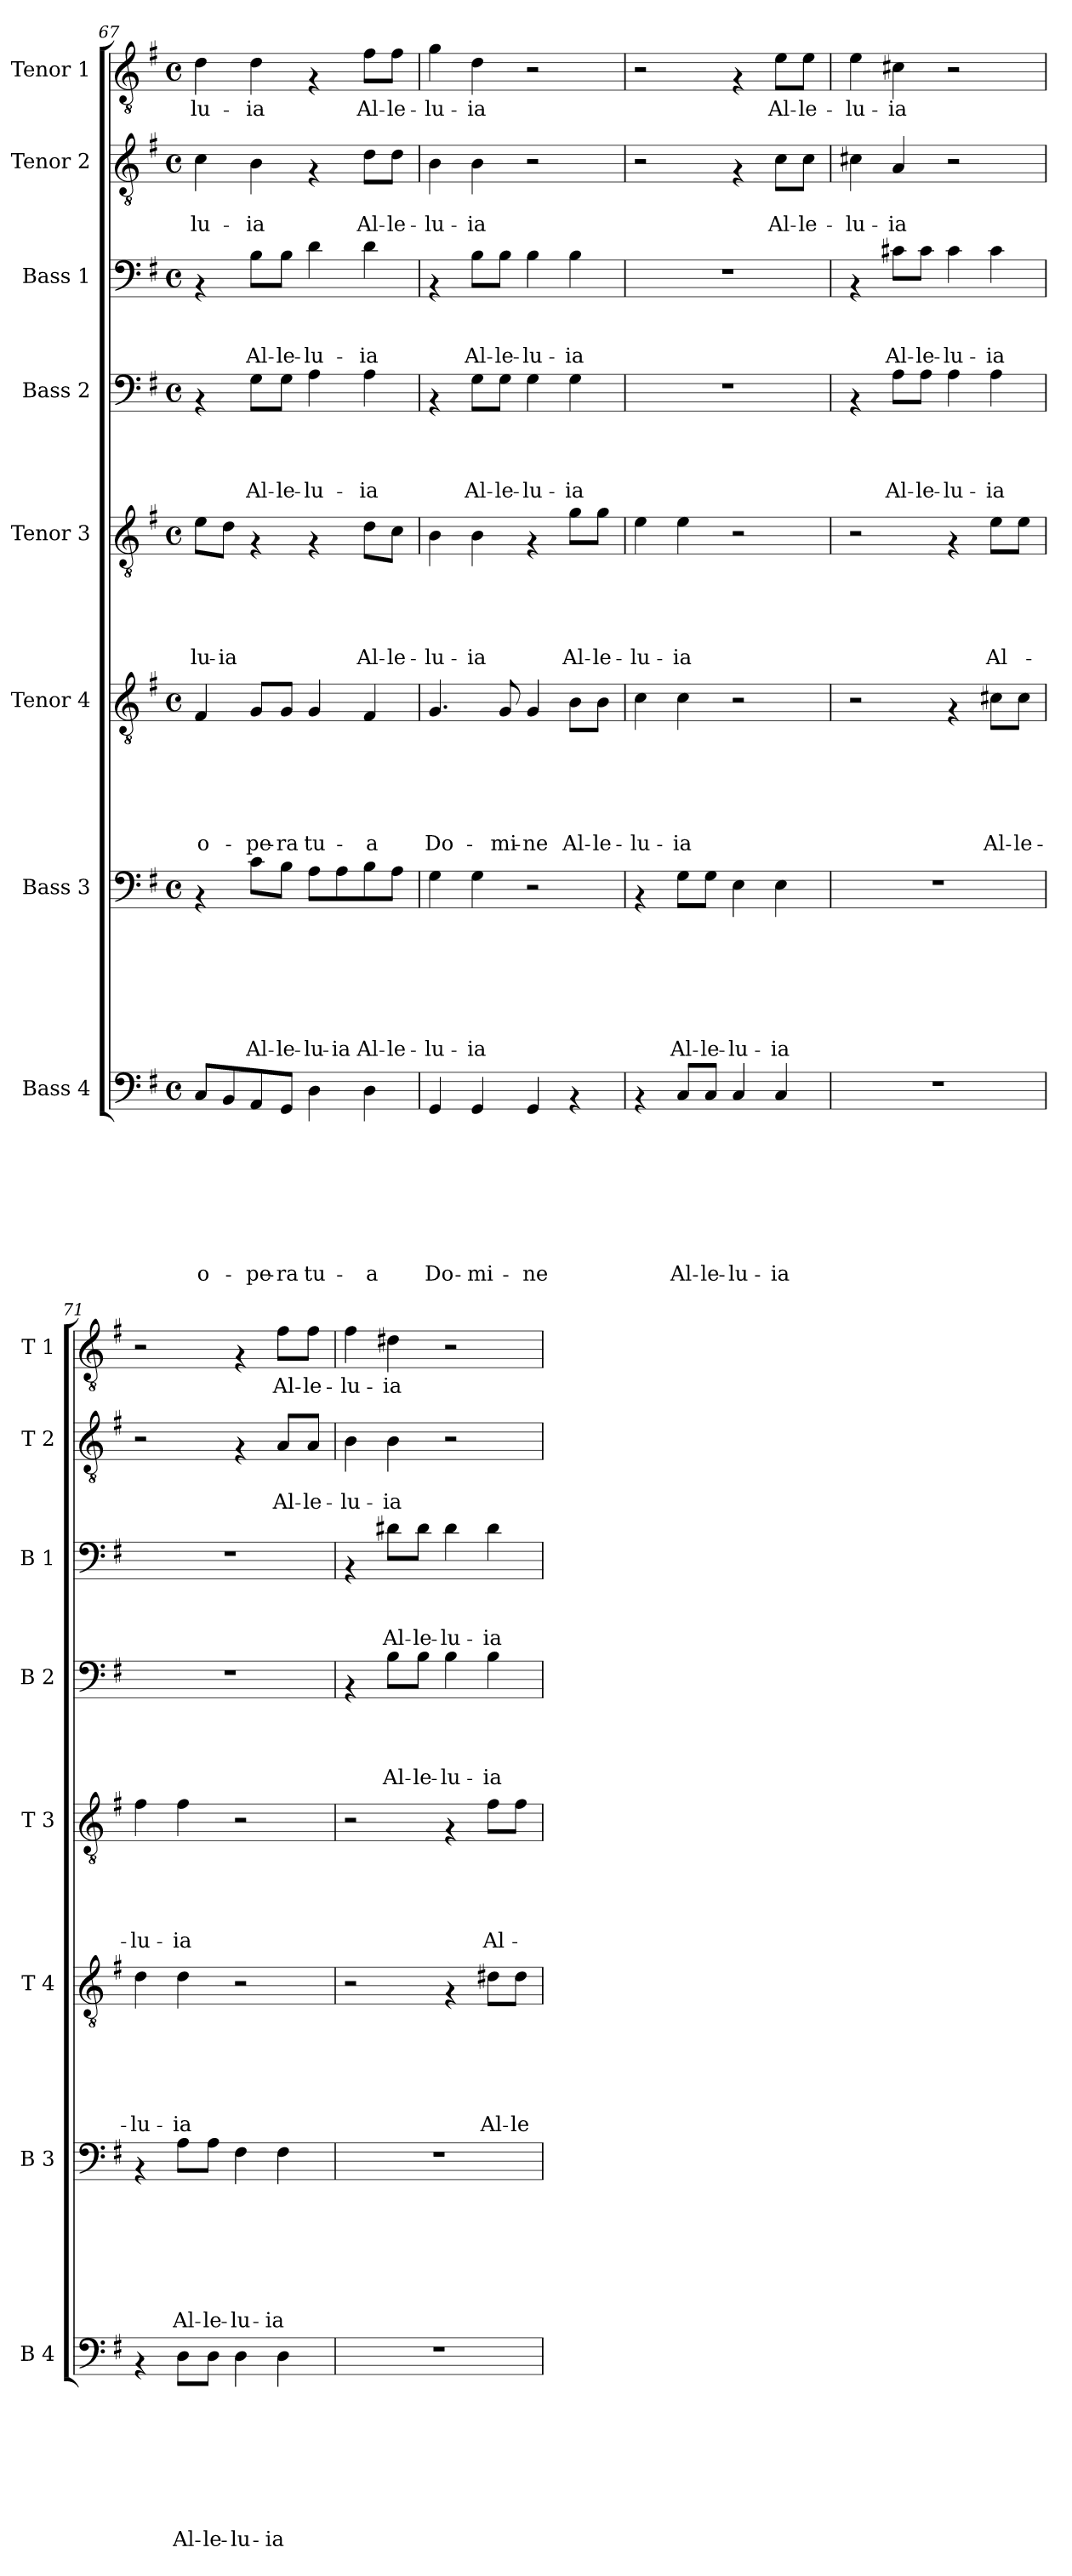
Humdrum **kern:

**kern	**text	**text	**text	**text	**text	**text	**text	**text	**kern	**text	**text	**text	**text	**text	**text	**text	**kern	**text	**text	**text	**text	**text	**text	**kern	**text	**text	**text	**text	**text	**kern	**text	**text	**text	**text	**kern	**text	**text	**text	**kern	**text	**text	**kern	**text
*part8	*part8	*part8	*part8	*part8	*part8	*part8	*part8	*part8	*part7	*part7	*part7	*part7	*part7	*part7	*part7	*part7	*part6	*part6	*part6	*part6	*part6	*part6	*part6	*part5	*part5	*part5	*part5	*part5	*part5	*part4	*part4	*part4	*part4	*part4	*part3	*part3	*part3	*part3	*part2	*part2	*part2	*part1	*part1
*staff8	*staff8	*staff8	*staff8	*staff8	*staff8	*staff8	*staff8	*staff8	*staff7	*staff7	*staff7	*staff7	*staff7	*staff7	*staff7	*staff7	*staff6	*staff6	*staff6	*staff6	*staff6	*staff6	*staff6	*staff5	*staff5	*staff5	*staff5	*staff5	*staff5	*staff4	*staff4	*staff4	*staff4	*staff4	*staff3	*staff3	*staff3	*staff3	*staff2	*staff2	*staff2	*staff1	*staff1
*I"Bass 4	*	*	*	*	*	*	*	*	*I"Bass 3	*	*	*	*	*	*	*	*I"Tenor 4	*	*	*	*	*	*	*I"Tenor 3	*	*	*	*	*	*I"Bass 2	*	*	*	*	*I"Bass 1	*	*	*	*I"Tenor 2	*	*	*I"Tenor 1	*
*I'B 4	*	*	*	*	*	*	*	*	*I'B 3	*	*	*	*	*	*	*	*I'T 4	*	*	*	*	*	*	*I'T 3	*	*	*	*	*	*I'B 2	*	*	*	*	*I'B 1	*	*	*	*I'T 2	*	*	*I'T 1	*
!!LO:PB:g=z
*clefF4	*	*	*	*	*	*	*	*	*clefF4	*	*	*	*	*	*	*	*clefGv2	*	*	*	*	*	*	*clefGv2	*	*	*	*	*	*clefF4	*	*	*	*	*clefF4	*	*	*	*clefGv2	*	*	*clefGv2	*
*k[f#]	*	*	*	*	*	*	*	*	*k[f#]	*	*	*	*	*	*	*	*k[f#]	*	*	*	*	*	*	*k[f#]	*	*	*	*	*	*k[f#]	*	*	*	*	*k[f#]	*	*	*	*k[f#]	*	*	*k[f#]	*
*G:	*	*	*	*	*	*	*	*	*G:	*	*	*	*	*	*	*	*G:	*	*	*	*	*	*	*G:	*	*	*	*	*	*G:	*	*	*	*	*G:	*	*	*	*G:	*	*	*G:	*
*M4/4	*	*	*	*	*	*	*	*	*M4/4	*	*	*	*	*	*	*	*M4/4	*	*	*	*	*	*	*M4/4	*	*	*	*	*	*M4/4	*	*	*	*	*M4/4	*	*	*	*M4/4	*	*	*M4/4	*
*met(c)	*	*	*	*	*	*	*	*	*met(c)	*	*	*	*	*	*	*	*met(c)	*	*	*	*	*	*	*met(c)	*	*	*	*	*	*met(c)	*	*	*	*	*met(c)	*	*	*	*met(c)	*	*	*met(c)	*
=67	=67	=67	=67	=67	=67	=67	=67	=67	=67	=67	=67	=67	=67	=67	=67	=67	=67	=67	=67	=67	=67	=67	=67	=67	=67	=67	=67	=67	=67	=67	=67	=67	=67	=67	=67	=67	=67	=67	=67	=67	=67	=67	=67
!	!	!	!	!	!	!	!	!LO:LY:b	!	!	!	!	!	!	!	!	!	!	!	!	!	!	!LO:LY:b	!	!	!	!	!	!LO:LY:b	!	!	!	!	!	!	!	!	!	!	!	!LO:LY:b	!	!LO:LY:b
8C/L	.	.	.	.	.	.	.	o-	4rAA	.	.	.	.	.	.	.	4F#/	.	.	.	.	.	o-	8e\L	.	.	.	.	-lu-	4rAA	.	.	.	.	4rAA	.	.	.	4c\	.	-lu-	4d\	-lu-
!	!	!	!	!	!	!	!	!	!	!	!	!	!	!	!	!	!	!	!	!	!	!	!	!	!	!	!	!	!LO:LY:b	!	!	!	!	!	!	!	!	!	!	!	!	!	!
8BB/	.	.	.	.	.	.	.	.	.	.	.	.	.	.	.	.	.	.	.	.	.	.	.	8d\J	.	.	.	.	-ia	.	.	.	.	.	.	.	.	.	.	.	.	.	.
!	!	!	!	!	!	!	!	!LO:LY:b	!	!	!	!	!	!	!	!LO:LY:b	!	!	!	!	!	!	!LO:LY:b	!	!	!	!	!	!	!	!	!	!	!LO:LY:b	!	!	!	!LO:LY:b	!	!	!LO:LY:b	!	!LO:LY:b
8AA/	.	.	.	.	.	.	.	-pe-	8c\L	.	.	.	.	.	.	Al-	8G/L	.	.	.	.	.	-pe-	4rF	.	.	.	.	.	8G\L	.	.	.	Al-	8B\L	.	.	Al-	4B\	.	-ia	4d\	-ia
!	!	!	!	!	!	!	!	!LO:LY:b	!	!	!	!	!	!	!	!LO:LY:b	!	!	!	!	!	!	!LO:LY:b	!	!	!	!	!	!	!	!	!	!	!LO:LY:b	!	!	!	!LO:LY:b	!	!	!	!	!
8GG/J	.	.	.	.	.	.	.	-ra	8B\J	.	.	.	.	.	.	-le-	8G/J	.	.	.	.	.	-ra	.	.	.	.	.	.	8G\J	.	.	.	-le-	8B\J	.	.	-le-	.	.	.	.	.
!	!	!	!	!	!	!	!	!LO:LY:b	!	!	!	!	!	!	!	!LO:LY:b	!	!	!	!	!	!	!LO:LY:b	!	!	!	!	!	!	!	!	!	!	!LO:LY:b	!	!	!	!LO:LY:b	!	!	!	!	!
4D\	.	.	.	.	.	.	.	tu-	8A\L	.	.	.	.	.	.	-lu-	4G/	.	.	.	.	.	tu-	4rF	.	.	.	.	.	4A\	.	.	.	-lu-	4d\	.	.	-lu-	4rF	.	.	4rF	.
!	!	!	!	!	!	!	!	!	!	!	!	!	!	!	!	!LO:LY:b	!	!	!	!	!	!	!	!	!	!	!	!	!	!	!	!	!	!	!	!	!	!	!	!	!	!	!
.	.	.	.	.	.	.	.	.	8A\	.	.	.	.	.	.	-ia	.	.	.	.	.	.	.	.	.	.	.	.	.	.	.	.	.	.	.	.	.	.	.	.	.	.	.
!	!	!	!	!	!	!	!	!LO:LY:b	!	!	!	!	!	!	!	!LO:LY:b	!	!	!	!	!	!	!LO:LY:b	!	!	!	!	!	!LO:LY:b	!	!	!	!	!LO:LY:b	!	!	!	!LO:LY:b	!	!	!LO:LY:b	!	!LO:LY:b
4D\	.	.	.	.	.	.	.	-a	8B\	.	.	.	.	.	.	Al-	4F#/	.	.	.	.	.	-a	8d\L	.	.	.	.	Al-	4A\	.	.	.	-ia	4d\	.	.	-ia	8d\L	.	Al-	8f#\L	Al-
!	!	!	!	!	!	!	!	!	!	!	!	!	!	!	!	!LO:LY:b	!	!	!	!	!	!	!	!	!	!	!	!	!LO:LY:b	!	!	!	!	!	!	!	!	!	!	!	!LO:LY:b	!	!LO:LY:b
.	.	.	.	.	.	.	.	.	8A\J	.	.	.	.	.	.	-le-	.	.	.	.	.	.	.	8c\J	.	.	.	.	-le-	.	.	.	.	.	.	.	.	.	8d\J	.	-le-	8f#\J	-le-
=68	=68	=68	=68	=68	=68	=68	=68	=68	=68	=68	=68	=68	=68	=68	=68	=68	=68	=68	=68	=68	=68	=68	=68	=68	=68	=68	=68	=68	=68	=68	=68	=68	=68	=68	=68	=68	=68	=68	=68	=68	=68	=68	=68
!	!	!	!	!	!	!	!	!LO:LY:b	!	!	!	!	!	!	!	!LO:LY:b	!	!	!	!	!	!	!LO:LY:b	!	!	!	!	!	!LO:LY:b	!	!	!	!	!	!	!	!	!	!	!	!LO:LY:b	!	!LO:LY:b
4GG/	.	.	.	.	.	.	.	Do-	4G\	.	.	.	.	.	.	-lu-	4.G/	.	.	.	.	.	Do-	4B\	.	.	.	.	-lu-	4rAA	.	.	.	.	4rAA	.	.	.	4B\	.	-lu-	4g\	-lu-
!	!	!	!	!	!	!	!	!LO:LY:b	!	!	!	!	!	!	!	!LO:LY:b	!	!	!	!	!	!	!	!	!	!	!	!	!LO:LY:b	!	!	!	!	!LO:LY:b	!	!	!	!LO:LY:b	!	!	!LO:LY:b	!	!LO:LY:b
4GG/	.	.	.	.	.	.	.	-mi-	4G\	.	.	.	.	.	.	-ia	.	.	.	.	.	.	.	4B\	.	.	.	.	-ia	8G\L	.	.	.	Al-	8B\L	.	.	Al-	4B\	.	-ia	4d\	-ia
!	!	!	!	!	!	!	!	!	!	!	!	!	!	!	!	!	!	!	!	!	!	!	!LO:LY:b	!	!	!	!	!	!	!	!	!	!	!LO:LY:b	!	!	!	!LO:LY:b	!	!	!	!	!
.	.	.	.	.	.	.	.	.	.	.	.	.	.	.	.	.	8G/	.	.	.	.	.	-mi-	.	.	.	.	.	.	8G\J	.	.	.	-le-	8B\J	.	.	-le-	.	.	.	.	.
!	!	!	!	!	!	!	!	!LO:LY:b	!	!	!	!	!	!	!	!	!	!	!	!	!	!	!LO:LY:b	!	!	!	!	!	!	!	!	!	!	!LO:LY:b	!	!	!	!LO:LY:b	!	!	!	!	!
4GG/	.	.	.	.	.	.	.	-ne	2r	.	.	.	.	.	.	.	4G/	.	.	.	.	.	-ne	4rF	.	.	.	.	.	4G\	.	.	.	-lu-	4B\	.	.	-lu-	2r	.	.	2r	.
!	!	!	!	!	!	!	!	!	!	!	!	!	!	!	!	!	!	!	!	!	!	!	!LO:LY:b	!	!	!	!	!	!LO:LY:b	!	!	!	!	!LO:LY:b	!	!	!	!LO:LY:b	!	!	!	!	!
4rAA	.	.	.	.	.	.	.	.	.	.	.	.	.	.	.	.	8B\L	.	.	.	.	.	Al-	8g\L	.	.	.	.	Al-	4G\	.	.	.	-ia	4B\	.	.	-ia	.	.	.	.	.
!	!	!	!	!	!	!	!	!	!	!	!	!	!	!	!	!	!	!	!	!	!	!	!LO:LY:b	!	!	!	!	!	!LO:LY:b	!	!	!	!	!	!	!	!	!	!	!	!	!	!
.	.	.	.	.	.	.	.	.	.	.	.	.	.	.	.	.	8B\J	.	.	.	.	.	-le-	8g\J	.	.	.	.	-le-	.	.	.	.	.	.	.	.	.	.	.	.	.	.
=69	=69	=69	=69	=69	=69	=69	=69	=69	=69	=69	=69	=69	=69	=69	=69	=69	=69	=69	=69	=69	=69	=69	=69	=69	=69	=69	=69	=69	=69	=69	=69	=69	=69	=69	=69	=69	=69	=69	=69	=69	=69	=69	=69
!	!	!	!	!	!	!	!	!	!	!	!	!	!	!	!	!	!	!	!	!	!	!	!LO:LY:b	!	!	!	!	!	!LO:LY:b	!	!	!	!	!	!	!	!	!	!	!	!	!	!
4rAA	.	.	.	.	.	.	.	.	4rAA	.	.	.	.	.	.	.	4c\	.	.	.	.	.	-lu-	4e\	.	.	.	.	-lu-	1r	.	.	.	.	1r	.	.	.	2r	.	.	2r	.
!	!	!	!	!	!	!	!	!LO:LY:b	!	!	!	!	!	!	!	!LO:LY:b	!	!	!	!	!	!	!LO:LY:b	!	!	!	!	!	!LO:LY:b	!	!	!	!	!	!	!	!	!	!	!	!	!	!
8C/L	.	.	.	.	.	.	.	Al-	8G\L	.	.	.	.	.	.	Al-	4c\	.	.	.	.	.	-ia	4e\	.	.	.	.	-ia	.	.	.	.	.	.	.	.	.	.	.	.	.	.
!	!	!	!	!	!	!	!	!LO:LY:b	!	!	!	!	!	!	!	!LO:LY:b	!	!	!	!	!	!	!	!	!	!	!	!	!	!	!	!	!	!	!	!	!	!	!	!	!	!	!
8C/J	.	.	.	.	.	.	.	-le-	8G\J	.	.	.	.	.	.	-le-	.	.	.	.	.	.	.	.	.	.	.	.	.	.	.	.	.	.	.	.	.	.	.	.	.	.	.
!	!	!	!	!	!	!	!	!LO:LY:b	!	!	!	!	!	!	!	!LO:LY:b	!	!	!	!	!	!	!	!	!	!	!	!	!	!	!	!	!	!	!	!	!	!	!	!	!	!	!
4C/	.	.	.	.	.	.	.	-lu-	4E\	.	.	.	.	.	.	-lu-	2r	.	.	.	.	.	.	2r	.	.	.	.	.	.	.	.	.	.	.	.	.	.	4rF	.	.	4rF	.
!	!	!	!	!	!	!	!	!LO:LY:b	!	!	!	!	!	!	!	!LO:LY:b	!	!	!	!	!	!	!	!	!	!	!	!	!	!	!	!	!	!	!	!	!	!	!	!	!LO:LY:b	!	!LO:LY:b
4C/	.	.	.	.	.	.	.	-ia	4E\	.	.	.	.	.	.	-ia	.	.	.	.	.	.	.	.	.	.	.	.	.	.	.	.	.	.	.	.	.	.	8c\L	.	Al-	8e\L	Al-
!	!	!	!	!	!	!	!	!	!	!	!	!	!	!	!	!	!	!	!	!	!	!	!	!	!	!	!	!	!	!	!	!	!	!	!	!	!	!	!	!	!LO:LY:b	!	!LO:LY:b
.	.	.	.	.	.	.	.	.	.	.	.	.	.	.	.	.	.	.	.	.	.	.	.	.	.	.	.	.	.	.	.	.	.	.	.	.	.	.	8c\J	.	-le-	8e\J	-le-
=70	=70	=70	=70	=70	=70	=70	=70	=70	=70	=70	=70	=70	=70	=70	=70	=70	=70	=70	=70	=70	=70	=70	=70	=70	=70	=70	=70	=70	=70	=70	=70	=70	=70	=70	=70	=70	=70	=70	=70	=70	=70	=70	=70
!	!	!	!	!	!	!	!	!	!	!	!	!	!	!	!	!	!	!	!	!	!	!	!	!	!	!	!	!	!	!	!	!	!	!	!	!	!	!	!	!	!LO:LY:b	!	!LO:LY:b
1r	.	.	.	.	.	.	.	.	1r	.	.	.	.	.	.	.	2r	.	.	.	.	.	.	2r	.	.	.	.	.	4rAA	.	.	.	.	4rAA	.	.	.	4c#X\	.	-lu-	4e\	-lu-
!	!	!	!	!	!	!	!	!	!	!	!	!	!	!	!	!	!	!	!	!	!	!	!	!	!	!	!	!	!	!	!	!	!	!LO:LY:b	!	!	!	!LO:LY:b	!	!	!LO:LY:b	!	!LO:LY:b
.	.	.	.	.	.	.	.	.	.	.	.	.	.	.	.	.	.	.	.	.	.	.	.	.	.	.	.	.	.	8A\L	.	.	.	Al-	8c#X\L	.	.	Al-	4A/	.	-ia	4c#X\	-ia
!	!	!	!	!	!	!	!	!	!	!	!	!	!	!	!	!	!	!	!	!	!	!	!	!	!	!	!	!	!	!	!	!	!	!LO:LY:b	!	!	!	!LO:LY:b	!	!	!	!	!
.	.	.	.	.	.	.	.	.	.	.	.	.	.	.	.	.	.	.	.	.	.	.	.	.	.	.	.	.	.	8A\J	.	.	.	-le-	8c#\J	.	.	-le-	.	.	.	.	.
!	!	!	!	!	!	!	!	!	!	!	!	!	!	!	!	!	!	!	!	!	!	!	!	!	!	!	!	!	!	!	!	!	!	!LO:LY:b	!	!	!	!LO:LY:b	!	!	!	!	!
.	.	.	.	.	.	.	.	.	.	.	.	.	.	.	.	.	4rF	.	.	.	.	.	.	4rF	.	.	.	.	.	4A\	.	.	.	-lu-	4c#\	.	.	-lu-	2r	.	.	2r	.
!	!	!	!	!	!	!	!	!	!	!	!	!	!	!	!	!	!	!	!	!	!	!	!LO:LY:b	!	!	!	!	!	!LO:LY:b	!	!	!	!	!LO:LY:b	!	!	!	!LO:LY:b	!	!	!	!	!
.	.	.	.	.	.	.	.	.	.	.	.	.	.	.	.	.	8c#X\L	.	.	.	.	.	Al-	8e\L	.	.	.	.	Al-	4A\	.	.	.	-ia	4c#\	.	.	-ia	.	.	.	.	.
!	!	!	!	!	!	!	!	!	!	!	!	!	!	!	!	!	!	!	!	!	!	!	!LO:LY:b	!	!	!	!	!	!	!	!	!	!	!	!	!	!	!	!	!	!	!	!
.	.	.	.	.	.	.	.	.	.	.	.	.	.	.	.	.	8c#\J	.	.	.	.	.	-le-	8e\J	.	.	.	.	.	.	.	.	.	.	.	.	.	.	.	.	.	.	.
=71	=71	=71	=71	=71	=71	=71	=71	=71	=71	=71	=71	=71	=71	=71	=71	=71	=71	=71	=71	=71	=71	=71	=71	=71	=71	=71	=71	=71	=71	=71	=71	=71	=71	=71	=71	=71	=71	=71	=71	=71	=71	=71	=71
!	!	!	!	!	!	!	!	!	!	!	!	!	!	!	!	!	!	!	!	!	!	!	!LO:LY:b	!	!	!	!	!	!LO:LY:b	!	!	!	!	!	!	!	!	!	!	!	!	!	!
4rAA	.	.	.	.	.	.	.	.	4rAA	.	.	.	.	.	.	.	4d\	.	.	.	.	.	-lu-	4f#\	.	.	.	.	-lu-	1r	.	.	.	.	1r	.	.	.	2r	.	.	2r	.
!	!	!	!	!	!	!	!	!LO:LY:b	!	!	!	!	!	!	!	!LO:LY:b	!	!	!	!	!	!	!LO:LY:b	!	!	!	!	!	!LO:LY:b	!	!	!	!	!	!	!	!	!	!	!	!	!	!
8D\L	.	.	.	.	.	.	.	Al-	8A\L	.	.	.	.	.	.	Al-	4d\	.	.	.	.	.	-ia	4f#\	.	.	.	.	-ia	.	.	.	.	.	.	.	.	.	.	.	.	.	.
!	!	!	!	!	!	!	!	!LO:LY:b	!	!	!	!	!	!	!	!LO:LY:b	!	!	!	!	!	!	!	!	!	!	!	!	!	!	!	!	!	!	!	!	!	!	!	!	!	!	!
8D\J	.	.	.	.	.	.	.	-le-	8A\J	.	.	.	.	.	.	-le-	.	.	.	.	.	.	.	.	.	.	.	.	.	.	.	.	.	.	.	.	.	.	.	.	.	.	.
!	!	!	!	!	!	!	!	!LO:LY:b	!	!	!	!	!	!	!	!LO:LY:b	!	!	!	!	!	!	!	!	!	!	!	!	!	!	!	!	!	!	!	!	!	!	!	!	!	!	!
4D\	.	.	.	.	.	.	.	-lu-	4F#\	.	.	.	.	.	.	-lu-	2r	.	.	.	.	.	.	2r	.	.	.	.	.	.	.	.	.	.	.	.	.	.	4rF	.	.	4rF	.
!	!	!	!	!	!	!	!	!LO:LY:b	!	!	!	!	!	!	!	!LO:LY:b	!	!	!	!	!	!	!	!	!	!	!	!	!	!	!	!	!	!	!	!	!	!	!	!	!LO:LY:b	!	!LO:LY:b
4D\	.	.	.	.	.	.	.	-ia	4F#\	.	.	.	.	.	.	-ia	.	.	.	.	.	.	.	.	.	.	.	.	.	.	.	.	.	.	.	.	.	.	8A/L	.	Al-	8f#\L	Al-
!	!	!	!	!	!	!	!	!	!	!	!	!	!	!	!	!	!	!	!	!	!	!	!	!	!	!	!	!	!	!	!	!	!	!	!	!	!	!	!	!	!LO:LY:b	!	!LO:LY:b
.	.	.	.	.	.	.	.	.	.	.	.	.	.	.	.	.	.	.	.	.	.	.	.	.	.	.	.	.	.	.	.	.	.	.	.	.	.	.	8A/J	.	-le-	8f#\J	-le-
=72	=72	=72	=72	=72	=72	=72	=72	=72	=72	=72	=72	=72	=72	=72	=72	=72	=72	=72	=72	=72	=72	=72	=72	=72	=72	=72	=72	=72	=72	=72	=72	=72	=72	=72	=72	=72	=72	=72	=72	=72	=72	=72	=72
!	!	!	!	!	!	!	!	!	!	!	!	!	!	!	!	!	!	!	!	!	!	!	!	!	!	!	!	!	!	!	!	!	!	!	!	!	!	!	!	!	!LO:LY:b	!	!LO:LY:b
1r	.	.	.	.	.	.	.	.	1r	.	.	.	.	.	.	.	2r	.	.	.	.	.	.	2r	.	.	.	.	.	4rAA	.	.	.	.	4rAA	.	.	.	4B\	.	-lu-	4f#\	-lu-
!	!	!	!	!	!	!	!	!	!	!	!	!	!	!	!	!	!	!	!	!	!	!	!	!	!	!	!	!	!	!	!	!	!	!LO:LY:b	!	!	!	!LO:LY:b	!	!	!LO:LY:b	!	!LO:LY:b
.	.	.	.	.	.	.	.	.	.	.	.	.	.	.	.	.	.	.	.	.	.	.	.	.	.	.	.	.	.	8B\L	.	.	.	Al-	8d#X\L	.	.	Al-	4B\	.	-ia	4d#X\	-ia
!	!	!	!	!	!	!	!	!	!	!	!	!	!	!	!	!	!	!	!	!	!	!	!	!	!	!	!	!	!	!	!	!	!	!LO:LY:b	!	!	!	!LO:LY:b	!	!	!	!	!
.	.	.	.	.	.	.	.	.	.	.	.	.	.	.	.	.	.	.	.	.	.	.	.	.	.	.	.	.	.	8B\J	.	.	.	-le-	8d#\J	.	.	-le-	.	.	.	.	.
!	!	!	!	!	!	!	!	!	!	!	!	!	!	!	!	!	!	!	!	!	!	!	!	!	!	!	!	!	!	!	!	!	!	!LO:LY:b	!	!	!	!LO:LY:b	!	!	!	!	!
.	.	.	.	.	.	.	.	.	.	.	.	.	.	.	.	.	4rF	.	.	.	.	.	.	4rF	.	.	.	.	.	4B\	.	.	.	-lu-	4d#\	.	.	-lu-	2r	.	.	2r	.
!	!	!	!	!	!	!	!	!	!	!	!	!	!	!	!	!	!	!	!	!	!	!	!LO:LY:b	!	!	!	!	!	!LO:LY:b	!	!	!	!	!LO:LY:b	!	!	!	!LO:LY:b	!	!	!	!	!
.	.	.	.	.	.	.	.	.	.	.	.	.	.	.	.	.	8d#X\L	.	.	.	.	.	Al-	8f#\L	.	.	.	.	Al-	4B\	.	.	.	-ia	4d#\	.	.	-ia	.	.	.	.	.
!	!	!	!	!	!	!	!	!	!	!	!	!	!	!	!	!	!	!	!	!	!	!	!LO:LY:b	!	!	!	!	!	!	!	!	!	!	!	!	!	!	!	!	!	!	!	!
.	.	.	.	.	.	.	.	.	.	.	.	.	.	.	.	.	8d#\J	.	.	.	.	.	-le-	8f#\J	.	.	.	.	.	.	.	.	.	.	.	.	.	.	.	.	.	.	.
=	=	=	=	=	=	=	=	=	=	=	=	=	=	=	=	=	=	=	=	=	=	=	=	=	=	=	=	=	=	=	=	=	=	=	=	=	=	=	=	=	=	=	=
*-	*-	*-	*-	*-	*-	*-	*-	*-	*-	*-	*-	*-	*-	*-	*-	*-	*-	*-	*-	*-	*-	*-	*-	*-	*-	*-	*-	*-	*-	*-	*-	*-	*-	*-	*-	*-	*-	*-	*-	*-	*-	*-	*-
